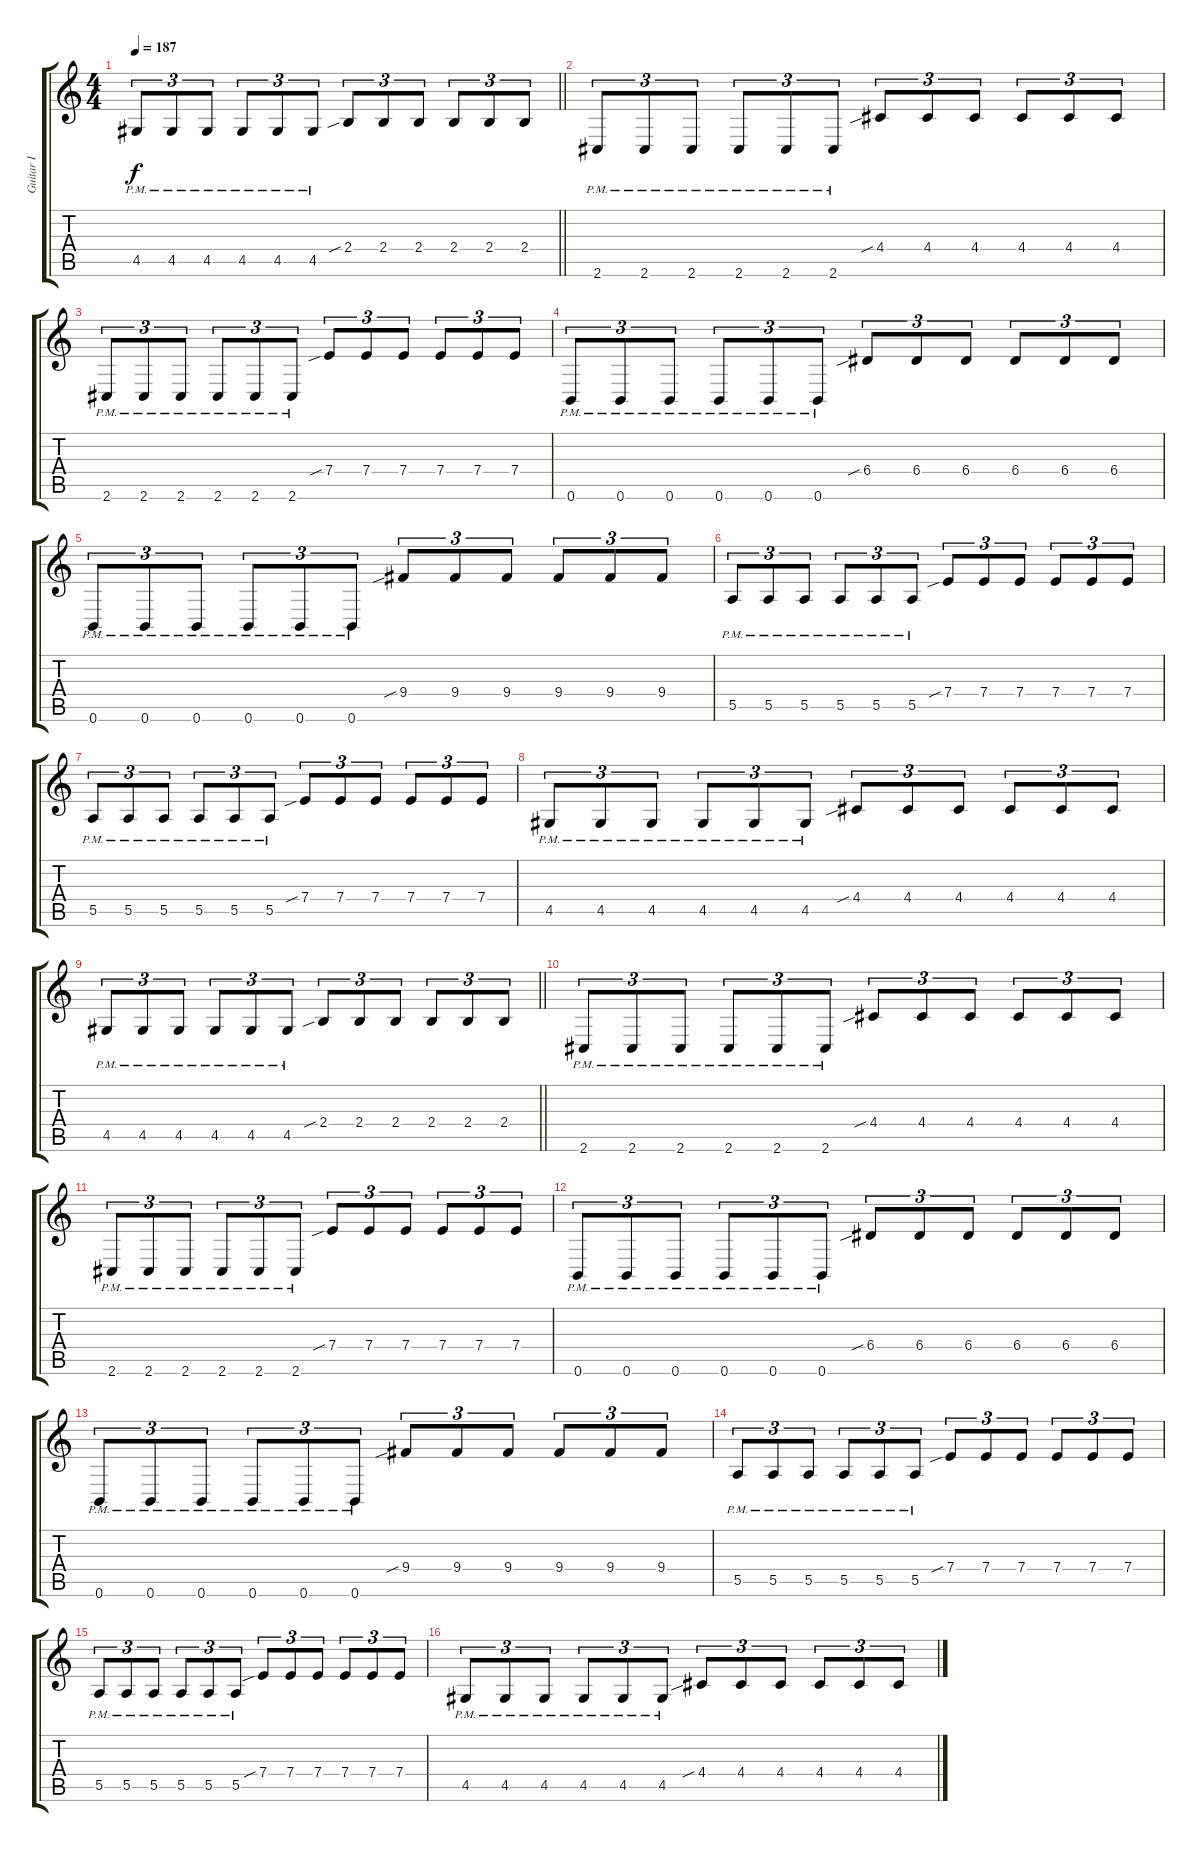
\track ("Guitar I" "Guitar I") {instrument distortionguitar}
\staff {score tabs}
\tuning (B3 Gb3 D3 A2 E2 B1) {hide}
\ts (4 4)
\tempo 187
\clef g2
\barLineRight lightlight
\ks c
4.5{pm}.8{tu (3 2) dy f} 4.5{pm}.8{tu (3 2)} 4.5{pm}.8{tu (3 2)} 4.5{pm}.8{tu (3 2)} 4.5{pm}.8{tu (3 2)} 4.5{pm}.8{tu (3 2)} 2.4{sib}.8{tu (3 2)} 2.4.8{tu (3 2)} 2.4.8{tu (3 2)} 2.4.8{tu (3 2)} 2.4.8{tu (3 2)} 2.4.8{tu (3 2)} |
\section ("" "")
2.6{pm}.8{tu (3 2)} 2.6{pm}.8{tu (3 2)} 2.6{pm}.8{tu (3 2)} 2.6{pm}.8{tu (3 2)} 2.6{pm}.8{tu (3 2)} 2.6{pm}.8{tu (3 2)} 4.4{sib}.8{tu (3 2)} 4.4.8{tu (3 2)} 4.4.8{tu (3 2)} 4.4.8{tu (3 2)} 4.4.8{tu (3 2)} 4.4.8{tu (3 2)} |
2.6{pm}.8{tu (3 2)} 2.6{pm}.8{tu (3 2)} 2.6{pm}.8{tu (3 2)} 2.6{pm}.8{tu (3 2)} 2.6{pm}.8{tu (3 2)} 2.6{pm}.8{tu (3 2)} 7.4{sib}.8{tu (3 2)} 7.4.8{tu (3 2)} 7.4.8{tu (3 2)} 7.4.8{tu (3 2)} 7.4.8{tu (3 2)} 7.4.8{tu (3 2)} |
0.6{pm}.8{tu (3 2)} 0.6{pm}.8{tu (3 2)} 0.6{pm}.8{tu (3 2)} 0.6{pm}.8{tu (3 2)} 0.6{pm}.8{tu (3 2)} 0.6{pm}.8{tu (3 2)} 6.4{sib}.8{tu (3 2)} 6.4.8{tu (3 2)} 6.4.8{tu (3 2)} 6.4.8{tu (3 2)} 6.4.8{tu (3 2)} 6.4.8{tu (3 2)} |
0.6{pm}.8{tu (3 2)} 0.6{pm}.8{tu (3 2)} 0.6{pm}.8{tu (3 2)} 0.6{pm}.8{tu (3 2)} 0.6{pm}.8{tu (3 2)} 0.6{pm}.8{tu (3 2)} 9.4{sib}.8{tu (3 2)} 9.4.8{tu (3 2)} 9.4.8{tu (3 2)} 9.4.8{tu (3 2)} 9.4.8{tu (3 2)} 9.4.8{tu (3 2)} |
5.5{pm}.8{tu (3 2)} 5.5{pm}.8{tu (3 2)} 5.5{pm}.8{tu (3 2)} 5.5{pm}.8{tu (3 2)} 5.5{pm}.8{tu (3 2)} 5.5{pm}.8{tu (3 2)} 7.4{sib}.8{tu (3 2)} 7.4.8{tu (3 2)} 7.4.8{tu (3 2)} 7.4.8{tu (3 2)} 7.4.8{tu (3 2)} 7.4.8{tu (3 2)} |
5.5{pm}.8{tu (3 2)} 5.5{pm}.8{tu (3 2)} 5.5{pm}.8{tu (3 2)} 5.5{pm}.8{tu (3 2)} 5.5{pm}.8{tu (3 2)} 5.5{pm}.8{tu (3 2)} 7.4{sib}.8{tu (3 2)} 7.4.8{tu (3 2)} 7.4.8{tu (3 2)} 7.4.8{tu (3 2)} 7.4.8{tu (3 2)} 7.4.8{tu (3 2)} |
4.5{pm}.8{tu (3 2)} 4.5{pm}.8{tu (3 2)} 4.5{pm}.8{tu (3 2)} 4.5{pm}.8{tu (3 2)} 4.5{pm}.8{tu (3 2)} 4.5{pm}.8{tu (3 2)} 4.4{sib}.8{tu (3 2)} 4.4.8{tu (3 2)} 4.4.8{tu (3 2)} 4.4.8{tu (3 2)} 4.4.8{tu (3 2)} 4.4.8{tu (3 2)} |
\barLineRight lightlight
4.5{pm}.8{tu (3 2)} 4.5{pm}.8{tu (3 2)} 4.5{pm}.8{tu (3 2)} 4.5{pm}.8{tu (3 2)} 4.5{pm}.8{tu (3 2)} 4.5{pm}.8{tu (3 2)} 2.4{sib}.8{tu (3 2)} 2.4.8{tu (3 2)} 2.4.8{tu (3 2)} 2.4.8{tu (3 2)} 2.4.8{tu (3 2)} 2.4.8{tu (3 2)} |
\section ("" "")
2.6{pm}.8{tu (3 2) volume 16} 2.6{pm}.8{tu (3 2)} 2.6{pm}.8{tu (3 2)} 2.6{pm}.8{tu (3 2)} 2.6{pm}.8{tu (3 2)} 2.6{pm}.8{tu (3 2)} 4.4{sib}.8{tu (3 2)} 4.4.8{tu (3 2)} 4.4.8{tu (3 2)} 4.4.8{tu (3 2)} 4.4.8{tu (3 2)} 4.4.8{tu (3 2)} |
2.6{pm}.8{tu (3 2)} 2.6{pm}.8{tu (3 2)} 2.6{pm}.8{tu (3 2)} 2.6{pm}.8{tu (3 2)} 2.6{pm}.8{tu (3 2)} 2.6{pm}.8{tu (3 2)} 7.4{sib}.8{tu (3 2)} 7.4.8{tu (3 2)} 7.4.8{tu (3 2)} 7.4.8{tu (3 2)} 7.4.8{tu (3 2)} 7.4.8{tu (3 2)} |
0.6{pm}.8{tu (3 2)} 0.6{pm}.8{tu (3 2)} 0.6{pm}.8{tu (3 2)} 0.6{pm}.8{tu (3 2)} 0.6{pm}.8{tu (3 2)} 0.6{pm}.8{tu (3 2)} 6.4{sib}.8{tu (3 2)} 6.4.8{tu (3 2)} 6.4.8{tu (3 2)} 6.4.8{tu (3 2)} 6.4.8{tu (3 2)} 6.4.8{tu (3 2)} |
0.6{pm}.8{tu (3 2)} 0.6{pm}.8{tu (3 2)} 0.6{pm}.8{tu (3 2)} 0.6{pm}.8{tu (3 2)} 0.6{pm}.8{tu (3 2)} 0.6{pm}.8{tu (3 2)} 9.4{sib}.8{tu (3 2)} 9.4.8{tu (3 2)} 9.4.8{tu (3 2)} 9.4.8{tu (3 2)} 9.4.8{tu (3 2)} 9.4.8{tu (3 2)} |
5.5{pm}.8{tu (3 2)} 5.5{pm}.8{tu (3 2)} 5.5{pm}.8{tu (3 2)} 5.5{pm}.8{tu (3 2)} 5.5{pm}.8{tu (3 2)} 5.5{pm}.8{tu (3 2)} 7.4{sib}.8{tu (3 2)} 7.4.8{tu (3 2)} 7.4.8{tu (3 2)} 7.4.8{tu (3 2)} 7.4.8{tu (3 2)} 7.4.8{tu (3 2)} |
5.5{pm}.8{tu (3 2)} 5.5{pm}.8{tu (3 2)} 5.5{pm}.8{tu (3 2)} 5.5{pm}.8{tu (3 2)} 5.5{pm}.8{tu (3 2)} 5.5{pm}.8{tu (3 2)} 7.4{sib}.8{tu (3 2)} 7.4.8{tu (3 2)} 7.4.8{tu (3 2)} 7.4.8{tu (3 2)} 7.4.8{tu (3 2)} 7.4.8{tu (3 2)} |
4.5{pm}.8{tu (3 2)} 4.5{pm}.8{tu (3 2)} 4.5{pm}.8{tu (3 2)} 4.5{pm}.8{tu (3 2)} 4.5{pm}.8{tu (3 2)} 4.5{pm}.8{tu (3 2)} 4.4{sib}.8{tu (3 2)} 4.4.8{tu (3 2)} 4.4.8{tu (3 2)} 4.4.8{tu (3 2)} 4.4.8{tu (3 2)} 4.4.8{tu (3 2)}
